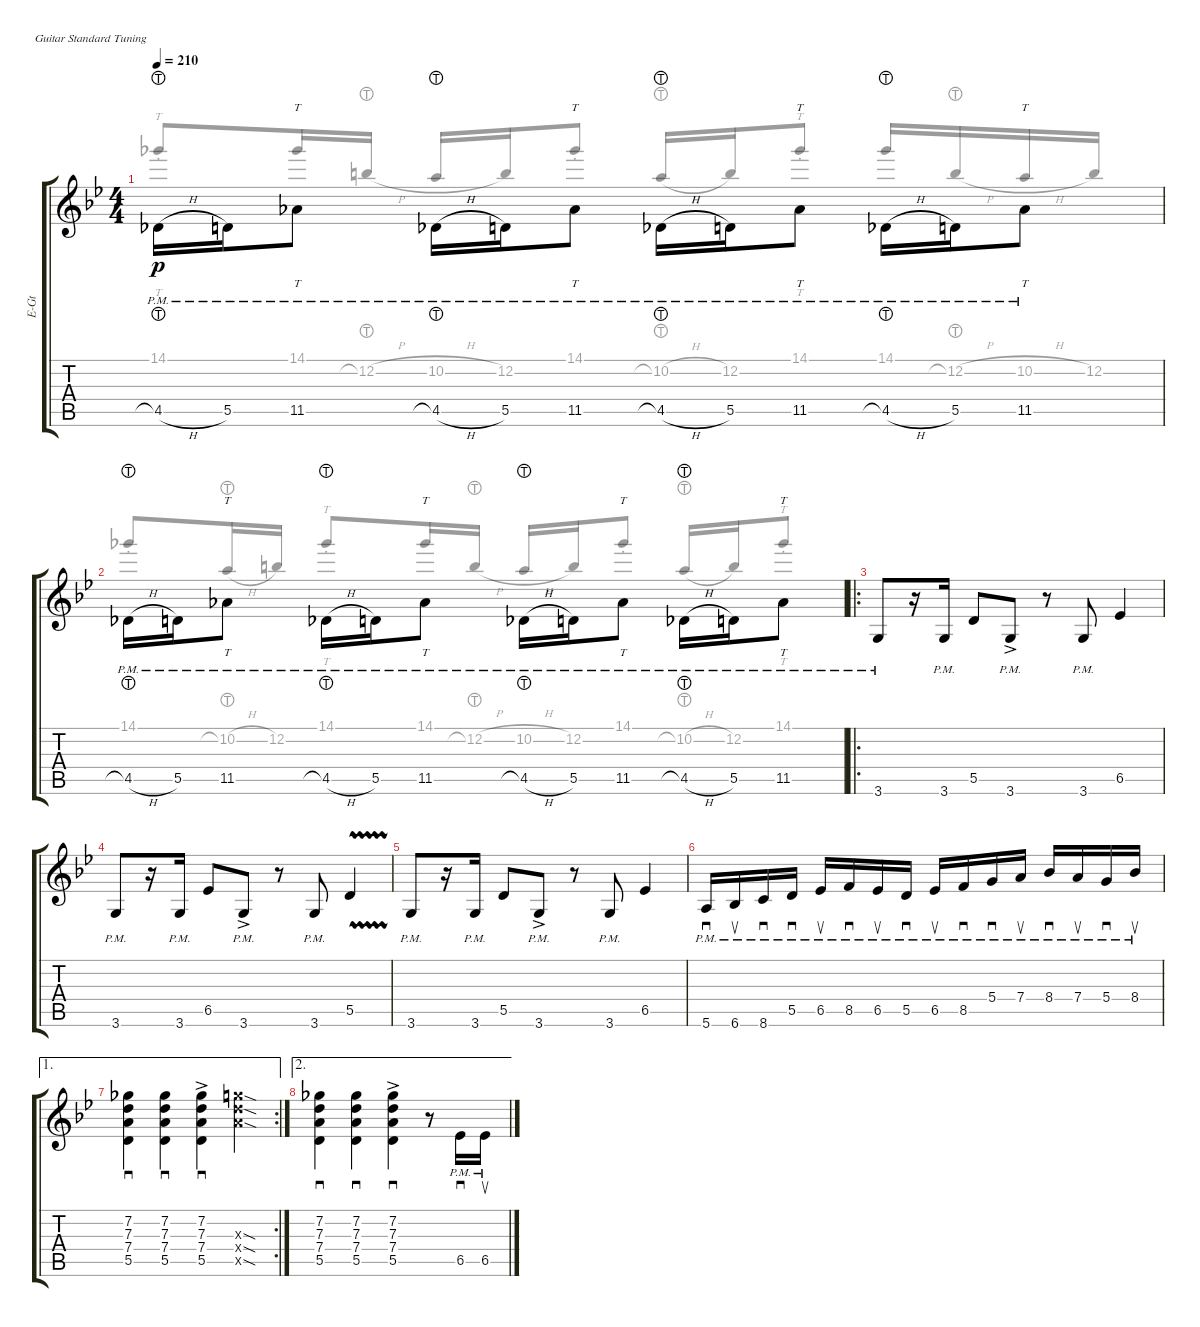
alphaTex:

\defaultSystemsLayout 4
\bracketExtendMode groupsimilarinstruments
\otherSystemsTrackNameOrientation horizontal
\track ("Electric Guitar" "E-Gt") {instrument distortionguitar}
\staff {score tabs}
\tuning (E4 B3 G3 D3 A2 E2)
\voice
\ts (4 4)
\tempo 210
\clef g2
\ks gminor
4.5{h lht pm acc b}.16{dy p beam Down} 5.5{pm acc forcenatural}.16{beam Down} 11.5{pm acc b}.8{tt beam Down} 4.5{h lht pm acc b}.16{beam Down} 5.5{pm acc forcenatural}.16{beam Down} 11.5{pm acc b}.8{tt beam Down} 4.5{h lht pm acc b}.16{beam Down} 5.5{pm acc forcenatural}.16{beam Down} 11.5{pm acc b}.8{tt beam Down} 4.5{h lht pm acc b}.16{beam Down} 5.5{pm acc forcenatural}.16{beam Down} 11.5{pm acc b}.8{tt beam Down} |
4.5{h lht pm acc b}.16{beam Down} 5.5{pm acc forcenatural}.16{beam Down} 11.5{pm acc b}.8{tt beam Down} 4.5{h lht pm acc b}.16{beam Down} 5.5{pm acc forcenatural}.16{beam Down} 11.5{pm acc b}.8{tt beam Down} 4.5{h lht pm acc b}.16{beam Down} 5.5{pm acc forcenatural}.16{beam Down} 11.5{pm acc b}.8{tt beam Down} 4.5{h lht pm acc b}.16{beam Down} 5.5{pm acc forcenatural}.16{beam Down} 11.5{pm acc b}.8{tt beam Down} |
\ro
3.6{pm acc forcenatural}.8{beam Up} r.16{beam Up} 3.6{pm acc forcenatural}.16{beam Up} 5.5{acc forcenatural}.8{beam Up} 3.6{ac pm acc forcenatural}.8{beam Up} r.8{beam Up} 3.6{pm acc forcenatural}.8{beam Up} 6.5{acc b}.4{beam Up} |
3.6{pm acc forcenatural}.8{beam Up} r.16{beam Up} 3.6{pm acc forcenatural}.16{beam Up} 6.5{acc b}.8{beam Up} 3.6{ac pm acc forcenatural}.8{beam Up} r.8{beam Up} 3.6{pm acc forcenatural}.8{beam Up} 5.5{vw acc forcenatural}.4{beam Up} |
3.6{pm acc forcenatural}.8{beam Up} r.16{beam Up} 3.6{pm acc forcenatural}.16{beam Up} 5.5{acc forcenatural}.8{beam Up} 3.6{ac pm acc forcenatural}.8{beam Up} r.8{beam Up} 3.6{pm acc forcenatural}.8{beam Up} 6.5{acc b}.4{beam Up} |
5.6{pm acc forcenatural}.16{sd beam Up} 6.6{pm acc b}.16{su beam Up} 8.6{pm acc forcenatural}.16{sd beam Up} 5.5{pm acc forcenatural}.16{sd beam Up} 6.5{pm acc b}.16{su beam Up} 8.5{pm acc forcenatural}.16{sd beam Up} 6.5{pm acc b}.16{su beam Up} 5.5{pm acc forcenatural}.16{sd beam Up} 6.5{pm acc b}.16{su beam Up} 8.5{pm acc forcenatural}.16{sd beam Up} 5.4{pm acc forcenatural}.16{sd beam Up} 7.4{pm acc forcenatural}.16{su beam Up} 8.4{pm acc b}.16{sd beam Up} 7.4{pm acc forcenatural}.16{su beam Up} 5.4{pm acc forcenatural}.16{sd beam Up} 8.4{pm acc b}.16{su beam Up} |
\ae 1
\rc 2
(5.5{acc forcenatural} 7.4{acc forcenatural} 7.3{acc forcenatural} 7.2{acc b}).4{sd beam Down} (5.5{acc forcenatural} 7.4{acc forcenatural} 7.3{acc forcenatural} 7.2{acc b}).4{sd beam Down} (5.5{ac acc forcenatural} 7.4{ac acc forcenatural} 7.3{ac acc forcenatural} 7.2{ac acc b}).4{sd beam Down} (12.5{sod x acc forcenatural} 12.4{sod x acc forcenatural} 12.3{sod x acc forcenatural}).4{beam Down} |
\ae 2
(5.5{acc forcenatural} 7.4{acc forcenatural} 7.3{acc forcenatural} 7.2{acc b}).4{sd beam Down} (5.5{acc forcenatural} 7.4{acc forcenatural} 7.3{acc forcenatural} 7.2{acc b}).4{sd beam Down} (5.5{ac acc forcenatural} 7.4{ac acc forcenatural} 7.3{ac acc forcenatural} 7.2{ac acc b}).4{sd beam Down} r.8{beam Down} 6.5{pm acc b}.16{sd beam Up} 6.5{pm acc b}.16{su beam Up}
\voice
\clef g2
\ottava regular
\simile none
\ks gminor
14.1{st acc b}.8{tt dy p beam Up} 14.1{acc b}.16{beam Up} 12.2{h lht acc forcenatural}.16{beam Up} 10.2{h acc forcenatural}.16{beam Up} 12.2{acc forcenatural}.16{beam Up} 14.1{st acc b}.8{beam Up} 10.2{h lht acc forcenatural}.16{beam Up} 12.2{acc forcenatural}.16{beam Up} 14.1{st acc b}.8{tt beam Up} 14.1{acc b}.16{beam Up} 12.2{h lht acc forcenatural}.16{beam Up} 10.2{h acc forcenatural}.16{beam Up} 12.2{acc forcenatural}.16{beam Up} |
14.1{st acc b}.8{beam Up} 10.2{h lht acc forcenatural}.16{beam Up} 12.2{acc forcenatural}.16{beam Up} 14.1{st acc b}.8{tt beam Up} 14.1{acc b}.16{beam Up} 12.2{h lht acc forcenatural}.16{beam Up} 10.2{h acc forcenatural}.16{beam Up} 12.2{acc forcenatural}.16{beam Up} 14.1{st acc b}.8{beam Up} 10.2{h lht acc forcenatural}.16{beam Up} 12.2{acc forcenatural}.16{beam Up} 14.1{st acc b}.8{tt beam Up} |
|
|
|
|
|
